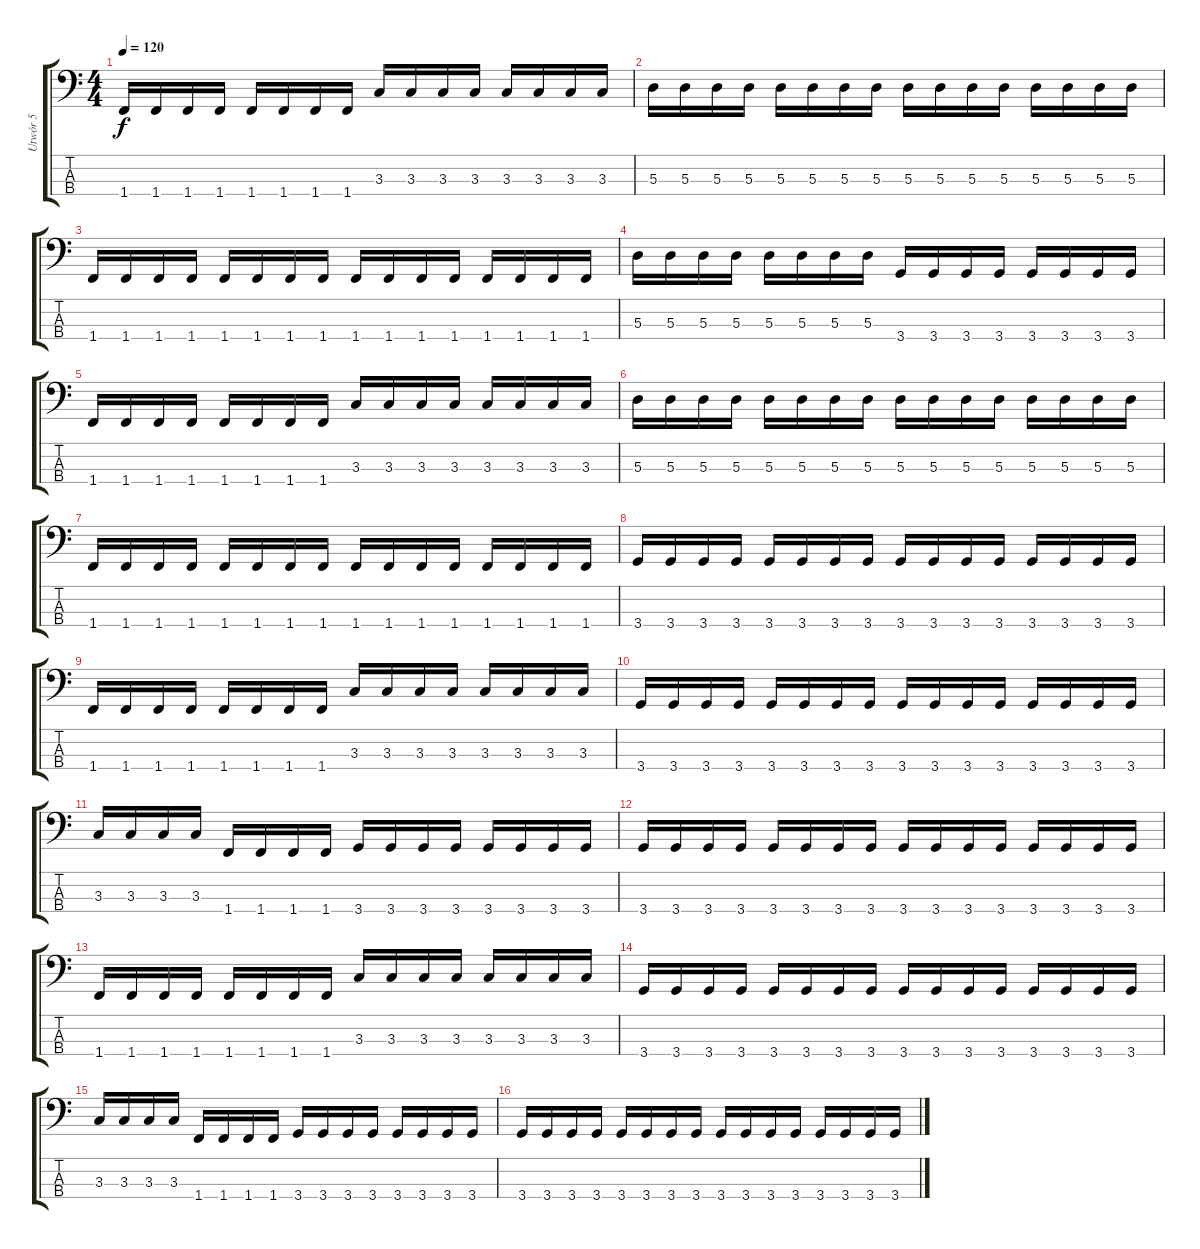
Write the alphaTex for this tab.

\track ("Utwór 5" "Utwór 5") {instrument electricbasspick}
\staff {score tabs}
\tuning (G2 D2 A1 E1) {hide}
\ts (4 4)
\tempo 120
\clef f4
\ks c
1.4.16{dy f} 1.4.16 1.4.16 1.4.16 1.4.16 1.4.16 1.4.16 1.4.16 3.3.16 3.3.16 3.3.16 3.3.16 3.3.16 3.3.16 3.3.16 3.3.16 |
5.3.16 5.3.16 5.3.16 5.3.16 5.3.16 5.3.16 5.3.16 5.3.16 5.3.16 5.3.16 5.3.16 5.3.16 5.3.16 5.3.16 5.3.16 5.3.16 |
1.4.16 1.4.16 1.4.16 1.4.16 1.4.16 1.4.16 1.4.16 1.4.16 1.4.16 1.4.16 1.4.16 1.4.16 1.4.16 1.4.16 1.4.16 1.4.16 |
5.3.16 5.3.16 5.3.16 5.3.16 5.3.16 5.3.16 5.3.16 5.3.16 3.4.16 3.4.16 3.4.16 3.4.16 3.4.16 3.4.16 3.4.16 3.4.16 |
1.4.16 1.4.16 1.4.16 1.4.16 1.4.16 1.4.16 1.4.16 1.4.16 3.3.16 3.3.16 3.3.16 3.3.16 3.3.16 3.3.16 3.3.16 3.3.16 |
5.3.16 5.3.16 5.3.16 5.3.16 5.3.16 5.3.16 5.3.16 5.3.16 5.3.16 5.3.16 5.3.16 5.3.16 5.3.16 5.3.16 5.3.16 5.3.16 |
1.4.16 1.4.16 1.4.16 1.4.16 1.4.16 1.4.16 1.4.16 1.4.16 1.4.16 1.4.16 1.4.16 1.4.16 1.4.16 1.4.16 1.4.16 1.4.16 |
3.4.16 3.4.16 3.4.16 3.4.16 3.4.16 3.4.16 3.4.16 3.4.16 3.4.16 3.4.16 3.4.16 3.4.16 3.4.16 3.4.16 3.4.16 3.4.16 |
1.4.16 1.4.16 1.4.16 1.4.16 1.4.16 1.4.16 1.4.16 1.4.16 3.3.16 3.3.16 3.3.16 3.3.16 3.3.16 3.3.16 3.3.16 3.3.16 |
3.4.16 3.4.16 3.4.16 3.4.16 3.4.16 3.4.16 3.4.16 3.4.16 3.4.16 3.4.16 3.4.16 3.4.16 3.4.16 3.4.16 3.4.16 3.4.16 |
3.3.16 3.3.16 3.3.16 3.3.16 1.4.16 1.4.16 1.4.16 1.4.16 3.4.16 3.4.16 3.4.16 3.4.16 3.4.16 3.4.16 3.4.16 3.4.16 |
3.4.16 3.4.16 3.4.16 3.4.16 3.4.16 3.4.16 3.4.16 3.4.16 3.4.16 3.4.16 3.4.16 3.4.16 3.4.16 3.4.16 3.4.16 3.4.16 |
1.4.16 1.4.16 1.4.16 1.4.16 1.4.16 1.4.16 1.4.16 1.4.16 3.3.16 3.3.16 3.3.16 3.3.16 3.3.16 3.3.16 3.3.16 3.3.16 |
3.4.16 3.4.16 3.4.16 3.4.16 3.4.16 3.4.16 3.4.16 3.4.16 3.4.16 3.4.16 3.4.16 3.4.16 3.4.16 3.4.16 3.4.16 3.4.16 |
3.3.16 3.3.16 3.3.16 3.3.16 1.4.16 1.4.16 1.4.16 1.4.16 3.4.16 3.4.16 3.4.16 3.4.16 3.4.16 3.4.16 3.4.16 3.4.16 |
3.4.16 3.4.16 3.4.16 3.4.16 3.4.16 3.4.16 3.4.16 3.4.16 3.4.16 3.4.16 3.4.16 3.4.16 3.4.16 3.4.16 3.4.16 3.4.16
